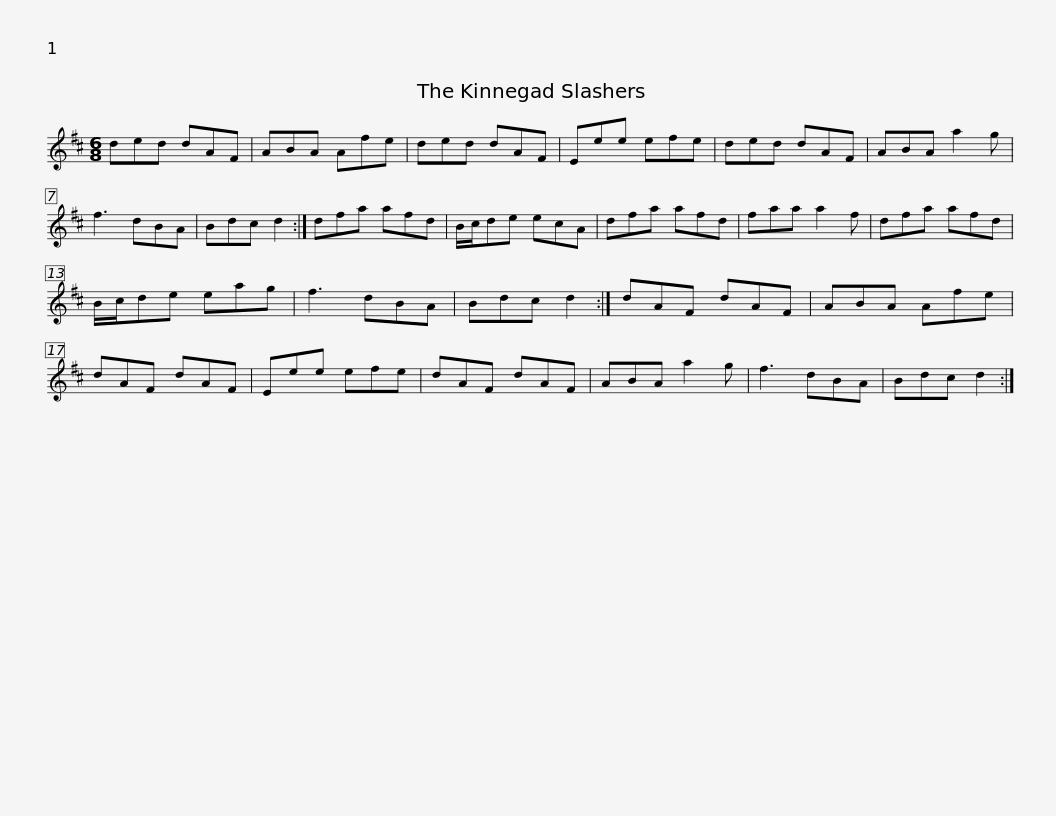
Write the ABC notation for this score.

X:1
L:1/8
M:6/8
I:linebreak $
K:D
V:1 treble
V:1
 ded dAF | ABA Afe | ded dAF | Eee efe | ded dAF | %5
 ABA a2 g | f3 dBA | Bdc d2 :|$ dfa afd | B/c/de ecA | %10
 dfa afd | faa a2 f | dfa afd | B/c/de eag | f3 dBA |$ %15
 Bdc d2 :| dAF dAF | ABA Afe | dAF dAF | Eee efe | %20
 dAF dAF | ABA a2 g | f3 dBA |$ Bdc d2 :| %24
